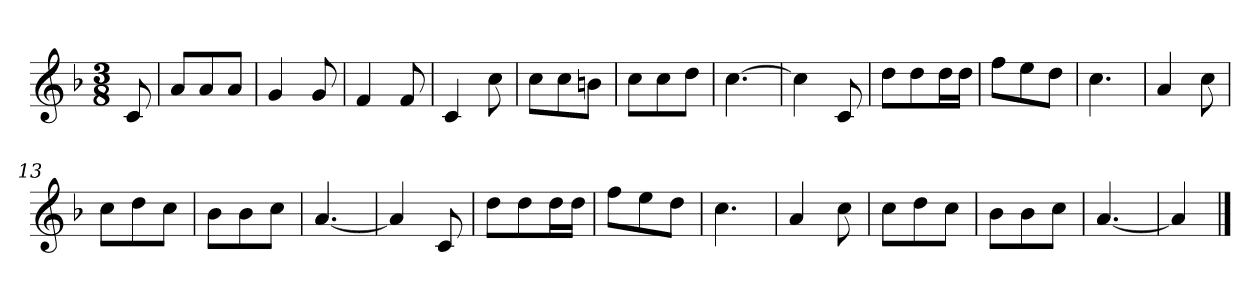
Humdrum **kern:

**kern
*part1
*staff1
*k[b-]
*M3/8
*MM120
=
8c
=1
8aL
8a
8aJ
=2
4g
8g
=3
4f
8f
=4
4c
8cc
=5
8ccL
8cc
8bnJ
=6
8ccL
8cc
8ddJ
=7
[4.cc
=8
4cc]
8c
=9
8ddL
8dd
16ddL
16ddJJ
=10
8ffL
8ee
8ddJ
=11
4.cc
=12
4a
8cc
=13
8ccL
8dd
8ccJ
=14
8b-L
8b-
8ccJ
=15
[4.a
=16
4a]
8c
=17
8ddL
8dd
16ddL
16ddJJ
=18
8ffL
8ee
8ddJ
=19
4.cc
=20
4a
8cc
=21
8ccL
8dd
8ccJ
=22
8b-L
8b-
8ccJ
=23
[4.a
=24
4a]
==
*-
